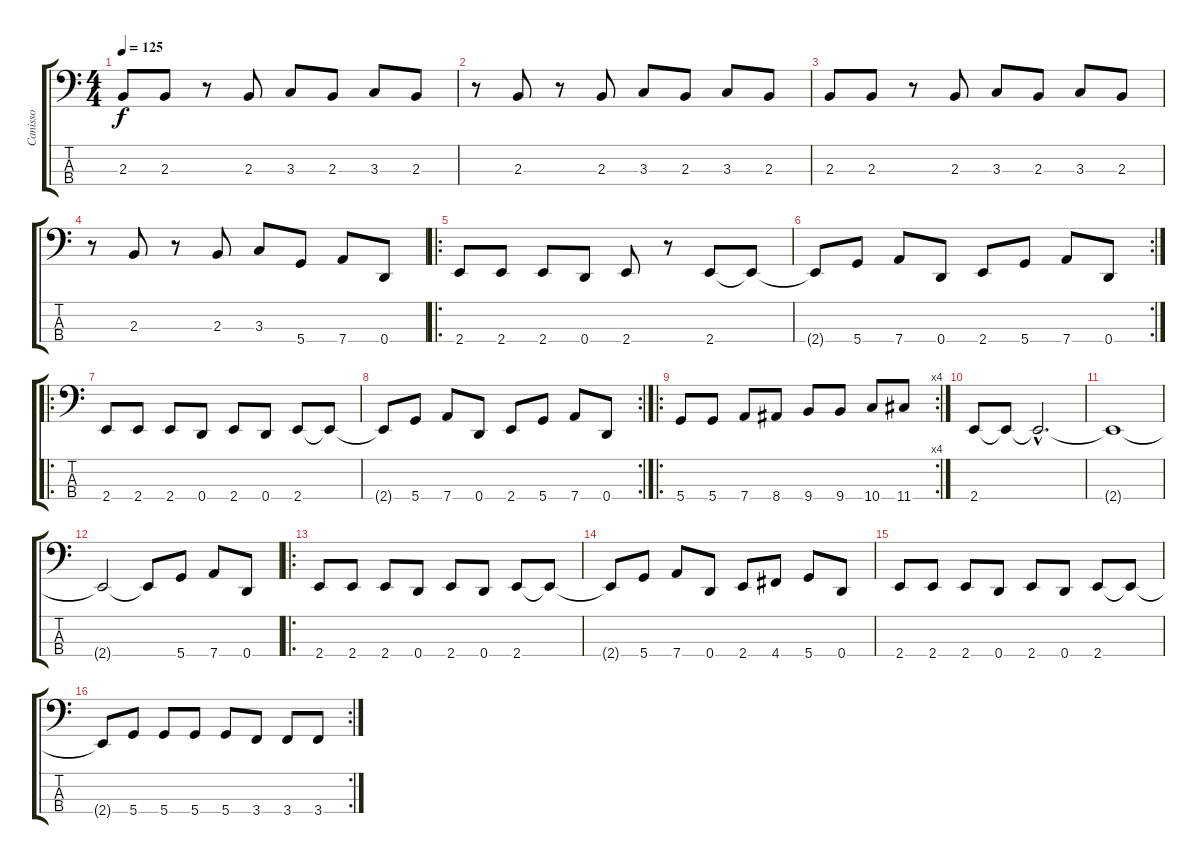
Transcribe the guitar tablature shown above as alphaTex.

\track ("Canisso" "Canisso") {instrument slapbass2}
\staff {score tabs}
\tuning (G2 D2 A1 D1) {hide}
\ts (4 4)
\tempo 125
\clef f4
\ks c
2.3.8{dy f instrument slapbass2} 2.3.8 r.8 2.3.8 3.3.8 2.3.8 3.3.8 2.3.8 |
r.8 2.3.8 r.8 2.3.8 3.3.8 2.3.8 3.3.8 2.3.8 |
2.3.8 2.3.8 r.8 2.3.8 3.3.8 2.3.8 3.3.8 2.3.8 |
r.8 2.3.8 r.8 2.3.8 3.3.8 5.4.8 7.4.8 0.4.8 |
\ro
2.4.8 2.4.8 2.4.8 0.4.8 2.4.8 r.8 2.4.8 2.4{t}.8 |
\rc 2
2.4{t}.8 5.4.8 7.4.8 0.4.8 2.4.8 5.4.8 7.4.8 0.4.8 |
\ro
2.4.8 2.4.8 2.4.8 0.4.8 2.4.8 0.4.8 2.4.8 2.4{t}.8 |
\rc 2
2.4{t}.8 5.4.8 7.4.8 0.4.8 2.4.8 5.4.8 7.4.8 0.4.8 |
\ro
\rc 4
5.4.8 5.4.8 7.4.8 8.4.8 9.4.8 9.4.8 10.4.8 11.4.8 |
2.4.8 2.4{t}.8 2.4{hac t}.2{d} |
2.4{t}.1 |
2.4{t}.2 2.4{t}.8 5.4.8 7.4.8 0.4.8 |
\ro
2.4.8 2.4.8 2.4.8 0.4.8 2.4.8 0.4.8 2.4.8 2.4{t}.8 |
2.4{t}.8 5.4.8 7.4.8 0.4.8 2.4.8 4.4.8 5.4.8 0.4.8 |
2.4.8 2.4.8 2.4.8 0.4.8 2.4.8 0.4.8 2.4.8 2.4{t}.8 |
\rc 2
2.4{t}.8 5.4.8 5.4.8 5.4.8 5.4.8 3.4.8 3.4.8 3.4.8
